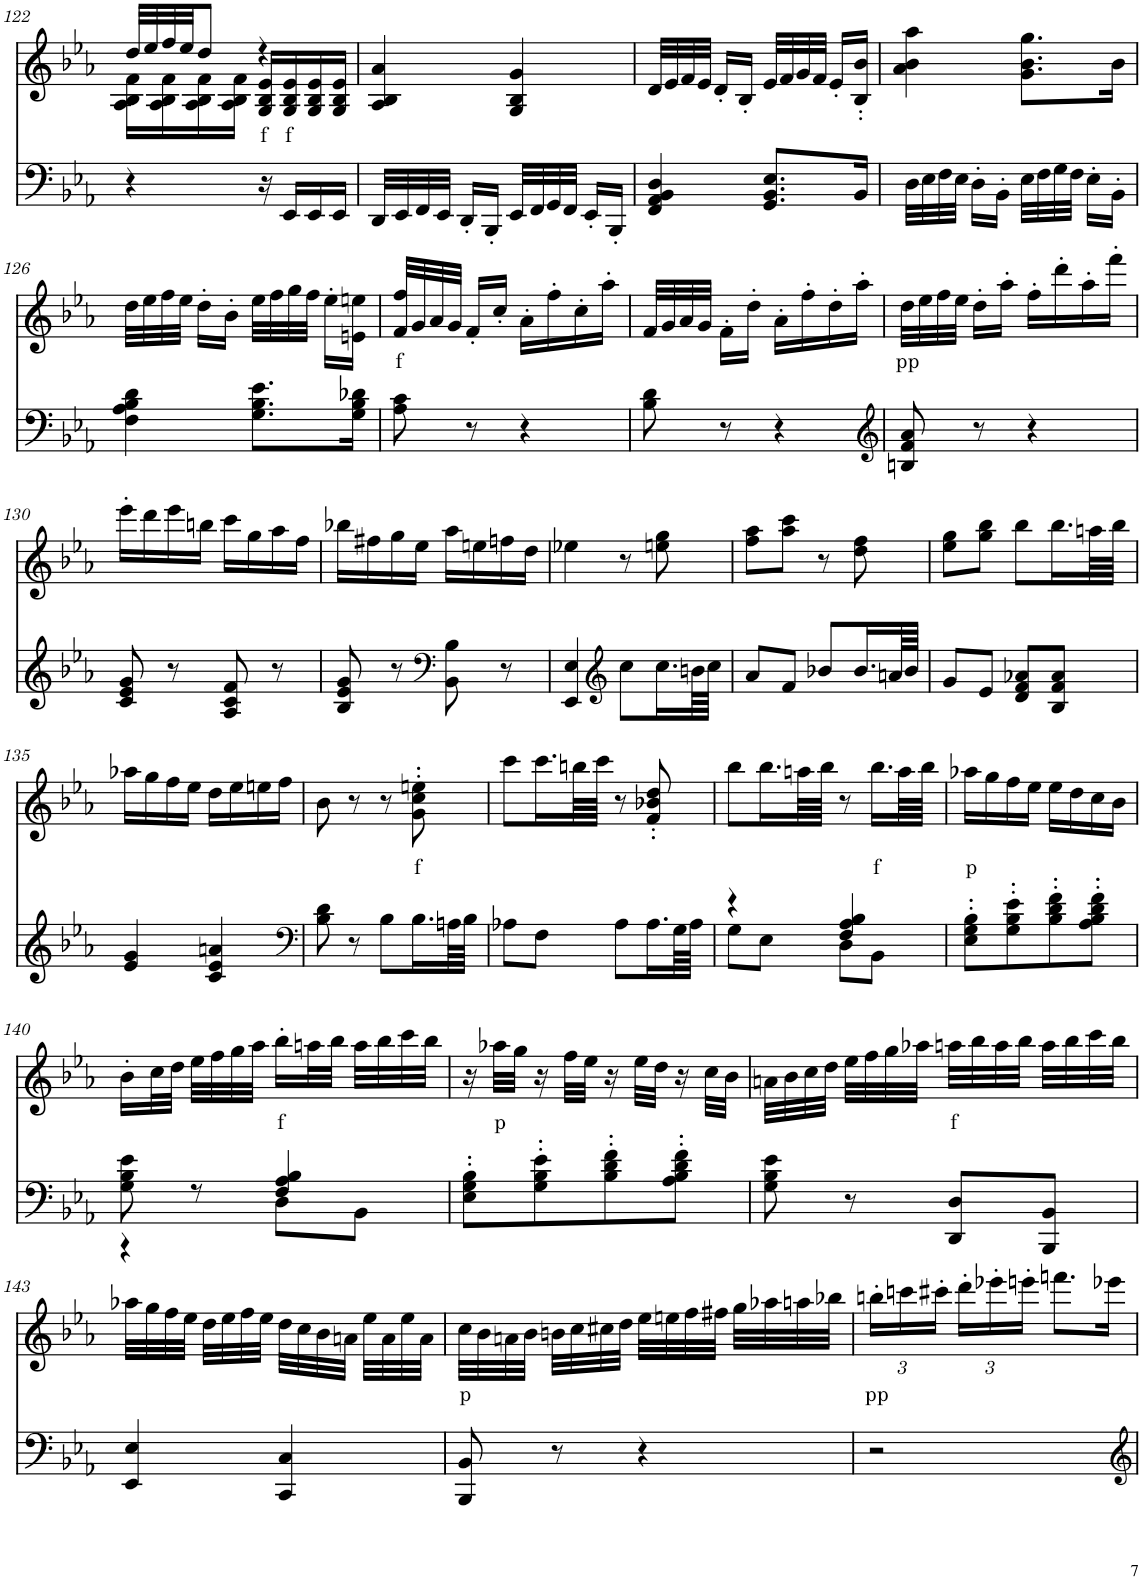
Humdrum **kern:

**kern	**kern	**text
*part2	*part1	*part1
*staff2	*staff1	*staff1
*I"Piano	*I"Piano	*
*I'Pno	*I'Pno	*
!!LO:PB:g=z
*clefF4	*clefG2	*
*k[b-e-a-]	*k[b-e-a-]	*
*E-:	*E-:	*
*M2/4	*M2/4	*
=122	=122	=122
*	*^	*
4r	32dd/LLL	16A-\ 16B-\ 16f\LL	.
.	32ee-/	.	.
.	32ff/	16A-\ 16B-\ 16f\	.
.	32ee-/JJ	.	.
.	8dd/J	16A-\ 16B-\ 16f\	.
.	.	16A-\ 16B-\ 16f\JJ	.
!	!	!	!LO:LY:b
16r	4r	16G/ 16B-/ 16e-/LL	f
!	!	!	!LO:LY:b
16EE-/LL	.	16G/ 16B-/ 16e-/	f
16EE-/	.	16G/ 16B-/ 16e-/	.
16EE-/JJ	.	16G/ 16B-/ 16e-/JJ	.
*	*v	*v	*
=123	=123	=123
32DD/LLL	4A-/ 4B-/ 4a-/	.
32EE-/	.	.
32FF/	.	.
32EE-/JJJ	.	.
16DD'/LL	.	.
16BBB-'/JJ	.	.
32EE-/LLL	4G/ 4B-/ 4g/	.
32FF/	.	.
32GG/	.	.
32FF/JJJ	.	.
16EE-'/LL	.	.
16BBB-'/JJ	.	.
=124	=124	=124
4FF/ 4AA-/ 4BB-/ 4D/	32d/LLL	.
.	32e-/	.
.	32f/	.
.	32e-/JJJ	.
.	16d'/LL	.
.	16B-'/JJ	.
8.GG/ 8.BB-/ 8.E-/L	32e-/LLL	.
.	32f/	.
.	32g/	.
.	32f/JJJ	.
.	16e-'/LL	.
16BB-/Jk	16B-/' 16b-/'JJ	.
=125	=125	=125
32D\LLL	4a-\ 4b-\ 4aa-\	.
32E-\	.	.
32F\	.	.
32E-\JJJ	.	.
16D'\LL	.	.
16BB-'\JJ	.	.
32E-\LLL	8.g\ 8.b-\ 8.gg\L	.
32F\	.	.
32G\	.	.
32F\JJJ	.	.
16E-'\LL	.	.
16BB-'\JJ	16b-\Jk	.
!!LO:LB:g=z
=126	=126	=126
4F\ 4A-\ 4B-\ 4d\	32dd\LLL	.
.	32ee-\	.
.	32ff\	.
.	32ee-\JJJ	.
.	16dd'\LL	.
.	16b-'\JJ	.
8.G\ 8.B-\ 8.e-\L	32ee-\LLL	.
.	32ff\	.
.	32gg\	.
.	32ff\JJJ	.
.	16ee-'\LL	.
16G\ 16B-\ 16d-X\Jk	16en\ 16een\JJ	.
=127	=127	=127
!	!	!LO:LY:b
8A-\ 8c\	32f/ 32ff/LLL	f
.	32g/	.
.	32a-/	.
.	32g/JJJ	.
8r	16f'/LL	.
.	16cc'/JJ	.
4r	16a-'\LL	.
.	16ff'\	.
.	16cc'\	.
.	16aa-'\JJ	.
=128	=128	=128
8B-\ 8d\	32f/LLL	.
.	32g/	.
.	32a-/	.
.	32g/JJJ	.
8r	16f'\LL	.
.	16dd'\JJ	.
4r	16a-'\LL	.
.	16ff'\	.
.	16dd'\	.
.	16aa-'\JJ	.
=129	=129	=129
*clefG2	*	*
!	!	!LO:LY:b
8Bn/ 8f/ 8a-/	32dd\LLL	pp
.	32ee-\	.
.	32ff\	.
.	32ee-\JJJ	.
8r	16dd'\LL	.
.	16aa-'\JJ	.
4r	16ff'\LL	.
.	16ddd'\	.
.	16aa-'\	.
.	16fff'\JJ	.
!!LO:LB:g=z
=130	=130	=130
8c/ 8e-/ 8g/	16eee-'\LL	.
.	16ddd\	.
8r	16eee-\	.
.	16bbn\JJ	.
8A-/ 8c/ 8f/	16ccc\LL	.
.	16gg\	.
8r	16aa-\	.
.	16ff\JJ	.
=131	=131	=131
8B-/ 8e-/ 8g/	16bb-X\LL	.
.	16ff#X\	.
8r	16gg\	.
.	16ee-\JJ	.
*clefF4	*	*
8BB-\ 8B-\	16aa-\LL	.
.	16een\	.
8r	16ffn\	.
.	16dd\JJ	.
=132	=132	=132
4EE-/ 4E-/	4ee-X\	.
*clefG2	*	*
8cc\L	8r	.
16.cc\L	8een\ 8gg\	.
64bn\LL	.	.
64cc\JJJJ	.	.
=133	=133	=133
8a-/L	8ff\ 8aa-\L	.
8f/J	8aa-\ 8ccc\J	.
8b-X/L	8r	.
16.b-/L	8dd\ 8ff\	.
64an/LL	.	.
64b-/JJJJ	.	.
=134	=134	=134
8g/L	8ee-\ 8gg\L	.
8e-/J	8gg\ 8bb-\J	.
8d/ 8f/ 8a-X/L	8bb-\L	.
8B-/ 8f/ 8a-/J	16.bb-\L	.
.	64aan\LL	.
.	64bb-\JJJJ	.
!!LO:LB:g=z
=135	=135	=135
4e-/ 4g/	16aa-X\LL	.
.	16gg\	.
.	16ff\	.
.	16ee-\JJ	.
4c/ 4e-/ 4an/	16dd\LL	.
.	16ee-\	.
.	16een\	.
.	16ff\JJ	.
=136	=136	=136
*clefF4	*	*
8B-\ 8d\	8b-\	.
8r	8r	.
8B-\L	8r	.
!	!	!LO:LY:b
16.B-\L	8g\' 8cc\' 8een\'	f
64An\LL	.	.
64B-\JJJJ	.	.
=137	=137	=137
8A-X\L	8ccc\L	.
8F\J	16.ccc\L	.
.	64bbn\LL	.
.	64ccc\JJJJ	.
8A-\L	8r	.
16.A-\L	8f/' 8b-X/' 8dd/'	.
64G\LL	.	.
64A-\JJJJ	.	.
=138	=138	=138
*^	*	*
4r	8G\L	8bb-\L	.
.	8E-\J	16.bb-\L	.
.	.	64aan\LL	.
.	.	64bb-\JJJJ	.
4F/ 4A-/ 4B-/	8D\L	8r	.
!	!	!	!LO:LY:b
.	8BB-\J	16.bb-\LL	f
.	.	64aa\LL	.
.	.	64bb-\JJJJ	.
*v	*v	*	*
=139	=139	=139
!	!	!LO:LY:b
8E-\' 8G\' 8B-\'L	16aa-X\LL	p
.	16gg\	.
8G\' 8B-\' 8e-\'	16ff\	.
.	16ee-\JJ	.
8B-\' 8d\' 8f\'	16ee-\LL	.
.	16dd\	.
8A-\' 8B-\' 8d\' 8f\'J	16cc\	.
.	16b-\JJ	.
!!LO:LB:g=z
=140	=140	=140
*^	*	*
8G\ 8B-\ 8e-\	4r	16b-'\LL	.
.	.	32cc\L	.
.	.	32dd\JJJ	.
8r	.	32ee-\LLL	.
.	.	32ff\	.
.	.	32gg\	.
.	.	32aa-\JJJ	.
!	!	!	!LO:LY:b
8D\L	4F/ 4A-/ 4B-/	16bb-'\LL	f
.	.	32aan\L	.
.	.	32bb-\JJJ	.
8BB-\J	.	32aa\LLL	.
.	.	32bb-\	.
.	.	32ccc\	.
.	.	32bb-\JJJ	.
*v	*v	*	*
=141	=141	=141
8E-\' 8G\' 8B-\'L	16r	.
!	!	!LO:LY:b
.	32aa-X\LLL	p
.	32gg\JJJ	.
8G\' 8B-\' 8e-\'	16r	.
.	32ff\LLL	.
.	32ee-\JJJ	.
8B-\' 8d\' 8f\'	16r	.
.	32ee-\LLL	.
.	32dd\JJJ	.
8A-\' 8B-\' 8d\' 8f\'J	16r	.
.	32cc\LLL	.
.	32b-\JJJ	.
=142	=142	=142
8G\ 8B-\ 8e-\	32an\LLL	.
.	32b-\	.
.	32cc\	.
.	32dd\JJJ	.
8r	32ee-\LLL	.
.	32ff\	.
.	32gg\	.
.	32aa-X\JJJ	.
!	!	!LO:LY:b
8DD/ 8D/L	32aan\LLL	f
.	32bb-\	.
.	32aa\	.
.	32bb-\JJJ	.
8BBB-/ 8BB-/J	32aa\LLL	.
.	32bb-\	.
.	32ccc\	.
.	32bb-\JJJ	.
!!LO:LB:g=z
=143	=143	=143
4EE-/ 4E-/	32aa-X\LLL	.
.	32gg\	.
.	32ff\	.
.	32ee-\JJJ	.
.	32dd\LLL	.
.	32ee-\	.
.	32ff\	.
.	32ee-\JJJ	.
4CC/ 4C/	32dd\LLL	.
.	32cc\	.
.	32b-\	.
.	32an\JJJ	.
.	32ee-\LLL	.
.	32a\	.
.	32ee-\	.
.	32a\JJJ	.
=144	=144	=144
!	!	!LO:LY:b
8BBB-/ 8BB-/	32cc\LLL	p
.	32b-\	.
.	32an\	.
.	32b-\JJJ	.
8r	32bn\LLL	.
.	32cc\	.
.	32cc#X\	.
.	32dd\JJJ	.
4r	32ee-\LLL	.
.	32een\	.
.	32ff\	.
.	32ff#X\JJJ	.
.	32gg\LLL	.
.	32aa-X\	.
.	32aan\	.
.	32bb-X\JJJ	.
=145	=145	=145
*	*Xbrackettup	*
!	!	!LO:LY:b
2r	24bbn'\LL	pp
.	24cccn\	.
.	24ccc#X'\JJ	.
.	24ddd'\LL	.
.	24eee-X'\	.
.	24eeen'\JJ	.
.	8.fffn\L	.
.	16eee-X\Jk	.
=	=	=
*-	*-	*-
